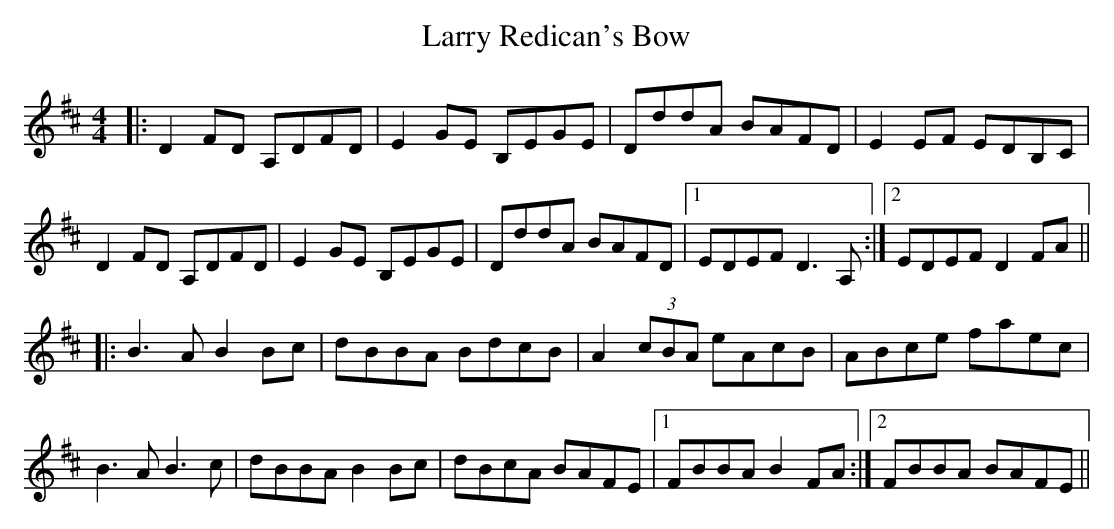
X:1
T: Larry Redican's Bow
M: 4/4
L: 1/8
K: Dmaj
|:D2FD A,DFD|E2GE B,EGE|DddA BAFD|E2EF EDB,C|
D2FD A,DFD|E2GE B,EGE|DddA BAFD|1 EDEF D3A,:|2 EDEF D2FA||
|:B3A B2Bc|dBBA BdcB|A2 (3cBA eAcB|ABce faec|
B3A B3c|dBBA B2Bc|dBcA BAFE|1 FBBA B2FA:|2 FBBA BAFE||
